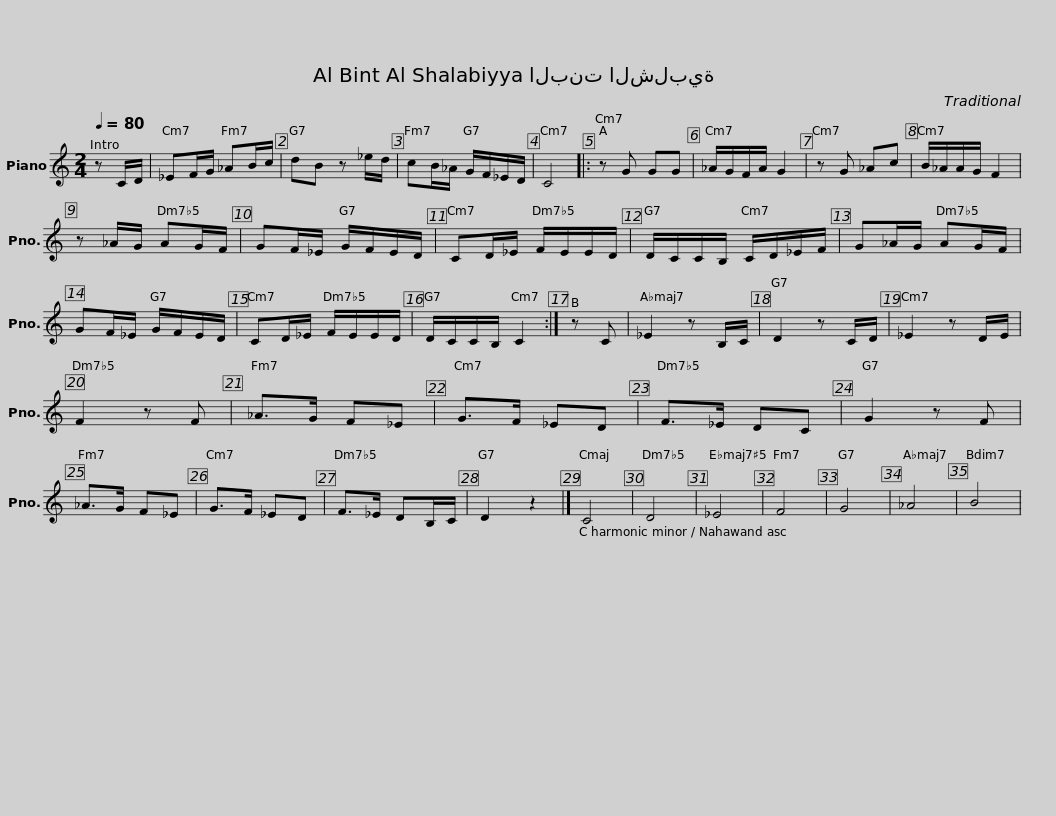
X:1
L:1/8
Q:1/4=80
M:2/4
I:linebreak $
K:C
V:1 treble
V:1
 z C/D/ | _EF/G/ _AB/c/ | dB z _e/d/ | cB/_A/ G/F/_E/D/ | C4 |:$ %5
 z G GG | _A/G/F/A/ G2 | z G _Ac | B/_A/A/G/ F2 |$ z _A/G/ AG/F/ | %10
 GF/_E/ G/F/E/D/ | CD/_E/ F/E/E/D/ | D/C/C/B,/ C/D/_E/F/ |$ G_A/G/ AG/F/ | GF/_E/ G/F/E/D/ | %15
 CD/_E/ F/E/E/D/ | D/C/C/B,/ C2 :|$ z C | _E2 z B,/C/ | D2 z C/D/ | %20
 _E2 z D/E/ | F2 z F | _A>G F_E | G>F _ED |$ F>_E DC | %25
 G2 z F | _A>G F_E | G>F _ED | F>_E DB,/C/ | D2 z2 |]$ %30
 C4 | D4 | _E4 | F4 | G4 | %35
 _A4 | B4 | %37
